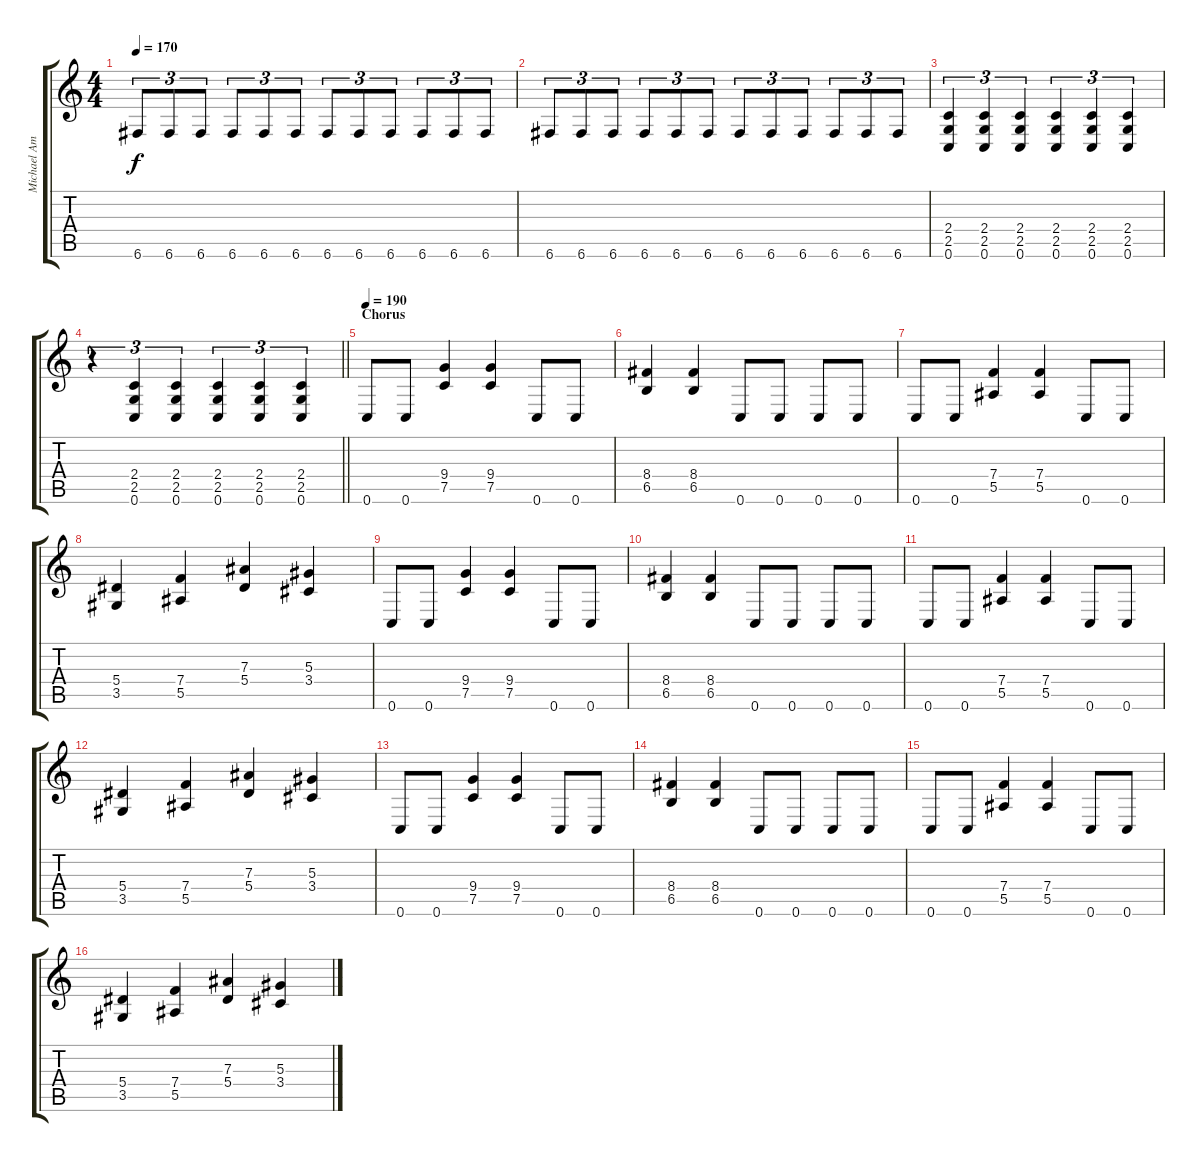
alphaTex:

\track ("Michael Ammot" "Michael Am") {instrument distortionguitar}
\staff {score tabs}
\tuning (C4 G3 Eb3 Bb2 F2 C2) {hide}
\ts (4 4)
\tempo 170
\clef g2
\ks c
6.6.8{tu (3 2) dy f} 6.6.8{tu (3 2)} 6.6.8{tu (3 2)} 6.6.8{tu (3 2)} 6.6.8{tu (3 2)} 6.6.8{tu (3 2)} 6.6.8{tu (3 2)} 6.6.8{tu (3 2)} 6.6.8{tu (3 2)} 6.6.8{tu (3 2)} 6.6.8{tu (3 2)} 6.6.8{tu (3 2)} |
6.6.8{tu (3 2)} 6.6.8{tu (3 2)} 6.6.8{tu (3 2)} 6.6.8{tu (3 2)} 6.6.8{tu (3 2)} 6.6.8{tu (3 2)} 6.6.8{tu (3 2)} 6.6.8{tu (3 2)} 6.6.8{tu (3 2)} 6.6.8{tu (3 2)} 6.6.8{tu (3 2)} 6.6.8{tu (3 2)} |
(2.4 2.5 0.6).4{tu (3 2)} (2.4 2.5 0.6).4{tu (3 2)} (2.4 2.5 0.6).4{tu (3 2)} (2.4 2.5 0.6).4{tu (3 2)} (2.4 2.5 0.6).4{tu (3 2)} (2.4 2.5 0.6).4{tu (3 2)} |
\barLineRight lightlight
r.4{tu (3 2)} (2.4 2.5 0.6).4{tu (3 2)} (2.4 2.5 0.6).4{tu (3 2)} (2.4 2.5 0.6).4{tu (3 2)} (2.4 2.5 0.6).4{tu (3 2)} (2.4 2.5 0.6).4{tu (3 2)} |
\section ("" "Chorus")
\tempo 190
0.6.8 0.6.8 (9.4 7.5).4 (9.4 7.5).4 0.6.8 0.6.8 |
(8.4 6.5).4 (8.4 6.5).4 0.6.8 0.6.8 0.6.8 0.6.8 |
0.6.8 0.6.8 (7.4 5.5).4 (7.4 5.5).4 0.6.8 0.6.8 |
(5.4 3.5).4 (7.4 5.5).4 (7.3 5.4).4 (5.3 3.4).4 |
0.6.8 0.6.8 (9.4 7.5).4 (9.4 7.5).4 0.6.8 0.6.8 |
(8.4 6.5).4 (8.4 6.5).4 0.6.8 0.6.8 0.6.8 0.6.8 |
0.6.8 0.6.8 (7.4 5.5).4 (7.4 5.5).4 0.6.8 0.6.8 |
(5.4 3.5).4 (7.4 5.5).4 (7.3 5.4).4 (5.3 3.4).4 |
0.6.8 0.6.8 (9.4 7.5).4 (9.4 7.5).4 0.6.8 0.6.8 |
(8.4 6.5).4 (8.4 6.5).4 0.6.8 0.6.8 0.6.8 0.6.8 |
0.6.8 0.6.8 (7.4 5.5).4 (7.4 5.5).4 0.6.8 0.6.8 |
(5.4 3.5).4 (7.4 5.5).4 (7.3 5.4).4 (5.3 3.4).4
